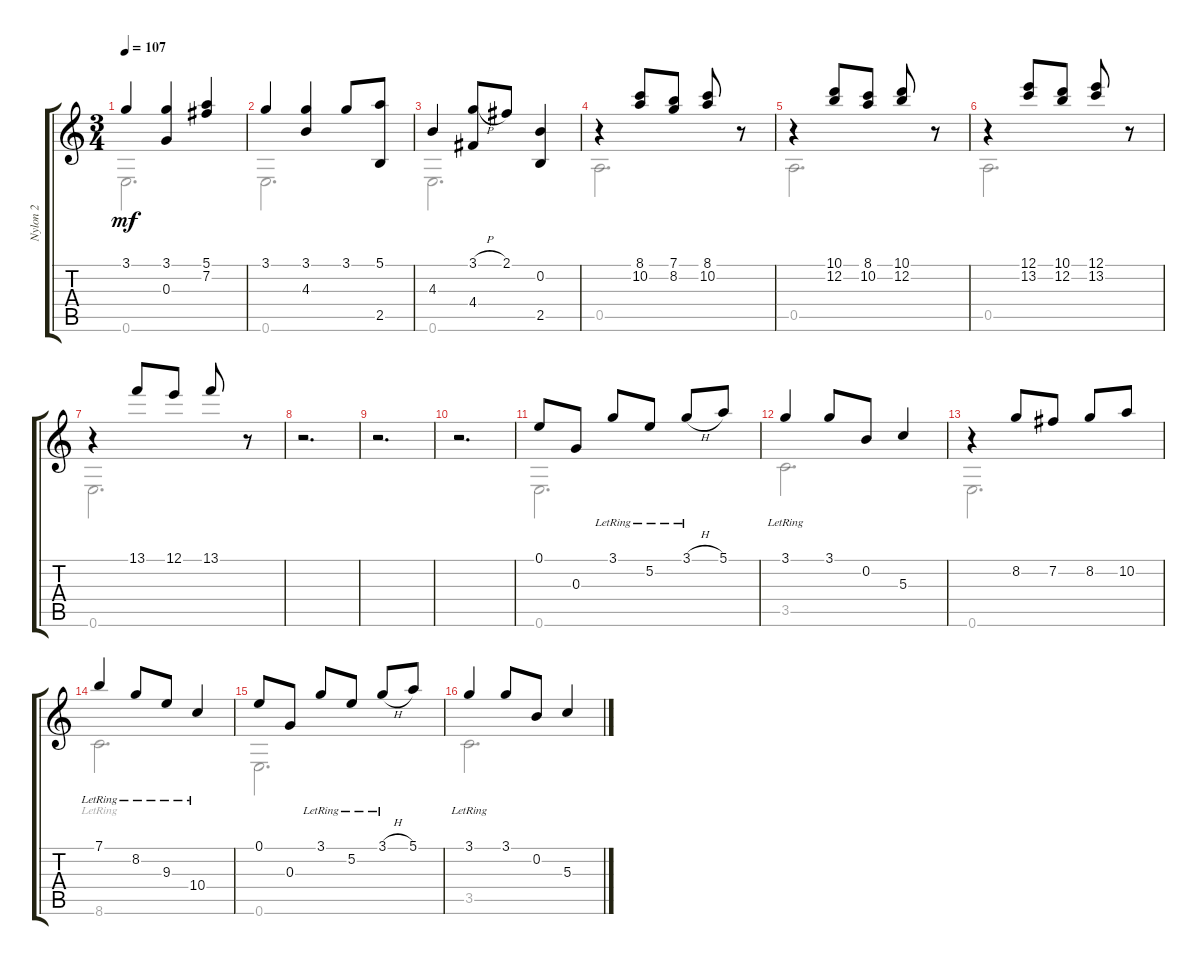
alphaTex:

\track ("Nylon 2" "Nylon 2") {instrument acousticguitarnylon}
\staff {score tabs}
\tuning (E4 B3 G3 D3 A2 E2) {hide}
\voice
\ts (3 4)
\tempo 107
\clef g2
\ks c
3.1.4{dy mf} (3.1 0.3).4 (5.1 7.2).4 |
3.1.4 (3.1 4.3).4 3.1.8 (5.1 2.5).8 |
4.3.4 (3.1{h} 4.4).8 2.1.8 (0.2 2.5).4 |
r.4 (8.1 10.2).8 (7.1 8.2).8 (8.1 10.2).8 r.8 |
r.4 (10.1 12.2).8 (8.1 10.2).8 (10.1 12.2).8 r.8 |
r.4 (12.1 13.2).8 (10.1 12.2).8 (12.1 13.2).8 r.8 |
r.4 13.1.8 12.1.8 13.1.8 r.8 |
r.2{d} |
r.2{d} |
r.2{d} |
0.1.8 0.3.8 3.1{lr}.8 5.2{lr}.8 3.1{h lr}.8 5.1.8 |
3.1{lr}.4 3.1.8 0.2.8 5.3.4 |
r.4 8.2.8 7.2.8 8.2.8 10.2.8 |
7.1{lr}.4 8.2{lr}.8 9.3{lr}.8 10.4{lr}.4 |
0.1.8 0.3.8 3.1{lr}.8 5.2{lr}.8 3.1{h lr}.8 5.1.8 |
3.1{lr}.4 3.1.8 0.2.8 5.3.4
\voice
\clef g2
\ottava regular
\simile none
\ks c
0.6.2{d dy mf} |
0.6.2{d} |
0.6.2{d} |
0.5.2{d} |
0.5.2{d} |
0.5.2{d} |
0.6.2{d} |
|
|
|
0.6.2{d} |
3.5.2{d} |
0.6.2{d} |
8.6{lr}.2{d} |
0.6.2{d} |
3.5.2{d}
